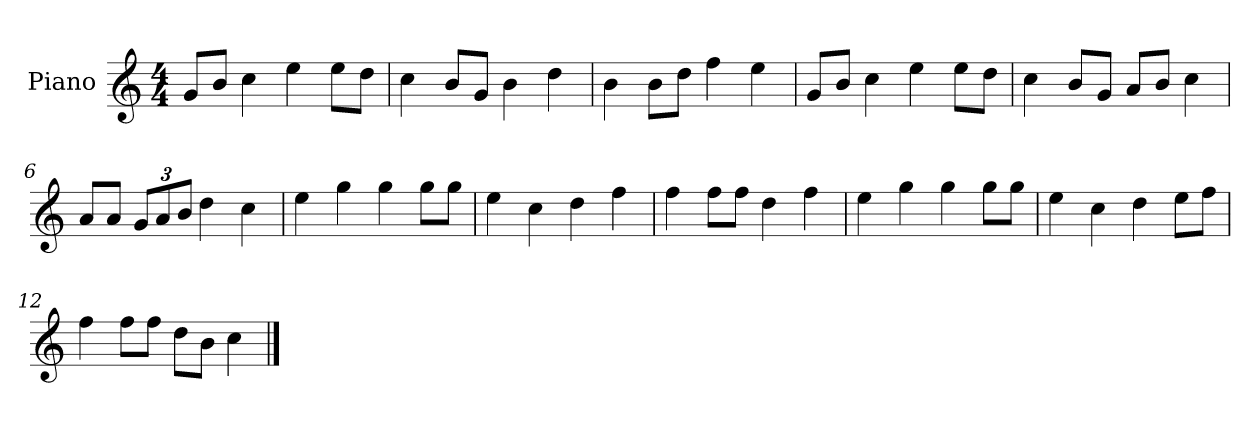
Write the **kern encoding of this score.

**kern
*part1
*staff1
*I"Piano
*I'P-no
*clefG2
*k[]
*M4/4
*MM90
=1
8g/L
8b/J
4cc\
4ee\
8ee\L
8dd\J
=2
4cc\
8b/L
8g/J
4b\
4dd\
=3
4b\
8b\L
8dd\J
4ff\
4ee\
=4
8g/L
8b/J
4cc\
4ee\
8ee\L
8dd\J
=5
4cc\
8b/L
8g/J
8a/L
8b/J
4cc\
=6
8a/L
8a/J
*Xbrackettup
12g/L
12a/
12b/J
4dd\
4cc\
!!LO:LB:g=z
=7
4ee\
4gg\
4gg\
8gg\L
8gg\J
=8
4ee\
4cc\
4dd\
4ff\
=9
4ff\
8ff\L
8ff\J
4dd\
4ff\
=10
4ee\
4gg\
4gg\
8gg\L
8gg\J
=11
4ee\
4cc\
4dd\
8ee\L
8ff\J
=12
4ff\
8ff\L
8ff\J
8dd\L
8b\J
4cc\
==
*-
